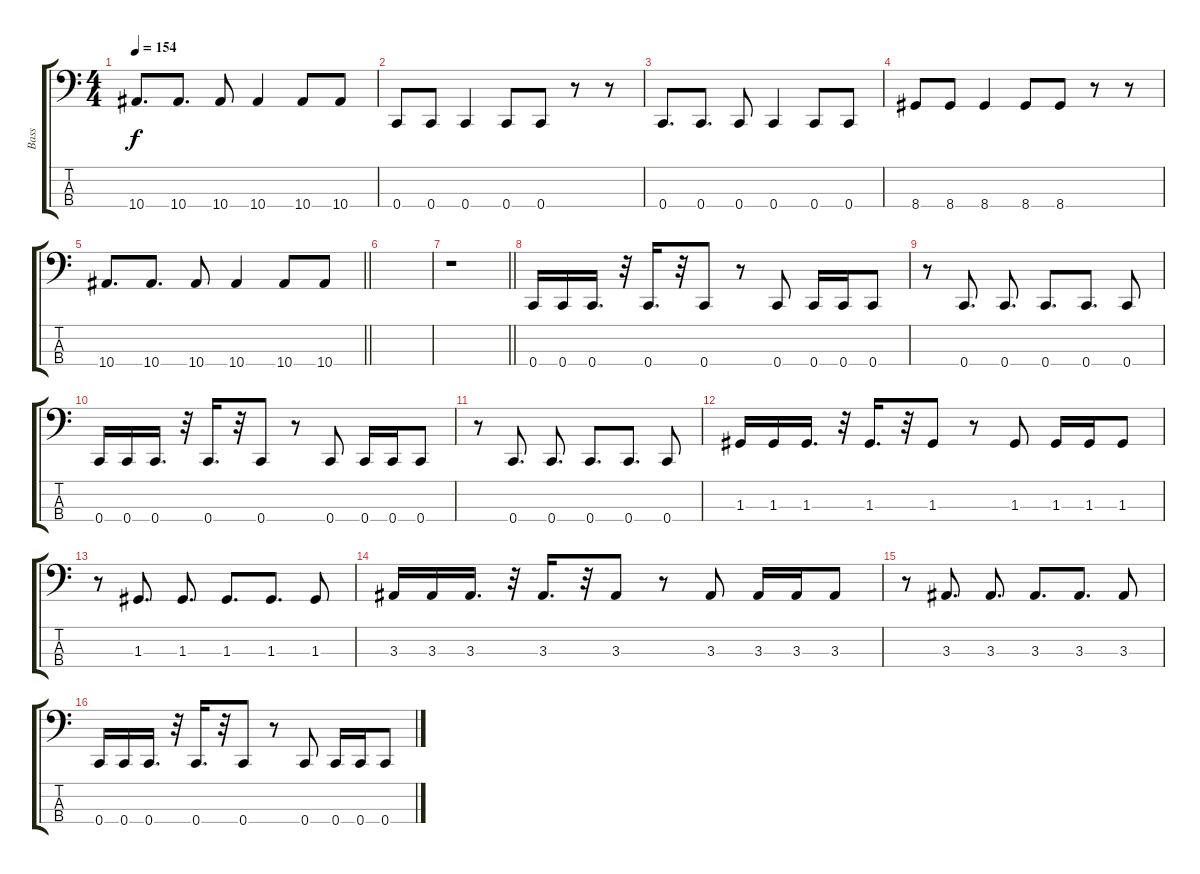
\track ("Bass" "Bass") {instrument electricbasspick}
\staff {score tabs}
\tuning (F2 C2 G1 C1) {hide}
\ts (4 4)
\tempo 154
\clef f4
\ks c
10.4.8{d dy f} 10.4.8{d} 10.4.8 10.4.4 10.4.8 10.4.8 |
0.4.8 0.4.8 0.4.4 0.4.8 0.4.8 r.8 r.8 |
0.4.8{d} 0.4.8{d} 0.4.8 0.4.4 0.4.8 0.4.8 |
8.4.8 8.4.8 8.4.4 8.4.8 8.4.8 r.8 r.8 |
\barLineRight lightlight
10.4.8{d} 10.4.8{d} 10.4.8 10.4.4 10.4.8 10.4.8 |
\section ("" " ")
|
\barLineRight lightlight
r.1 |
\section ("" " ")
0.4.16 0.4.16 0.4.16{d} r.32 0.4.16{d} r.32 0.4.8 r.8 0.4.8 0.4.16 0.4.16 0.4.8 |
r.8 0.4.8{d} 0.4.8{d} 0.4.8{d} 0.4.8{d} 0.4.8 |
0.4.16 0.4.16 0.4.16{d} r.32 0.4.16{d} r.32 0.4.8 r.8 0.4.8 0.4.16 0.4.16 0.4.8 |
r.8 0.4.8{d} 0.4.8{d} 0.4.8{d} 0.4.8{d} 0.4.8 |
1.3.16 1.3.16 1.3.16{d} r.32 1.3.16{d} r.32 1.3.8 r.8 1.3.8 1.3.16 1.3.16 1.3.8 |
r.8 1.3.8{d} 1.3.8{d} 1.3.8{d} 1.3.8{d} 1.3.8 |
3.3.16 3.3.16 3.3.16{d} r.32 3.3.16{d} r.32 3.3.8 r.8 3.3.8 3.3.16 3.3.16 3.3.8 |
r.8 3.3.8{d} 3.3.8{d} 3.3.8{d} 3.3.8{d} 3.3.8 |
0.4.16 0.4.16 0.4.16{d} r.32 0.4.16{d} r.32 0.4.8 r.8 0.4.8 0.4.16 0.4.16 0.4.8
